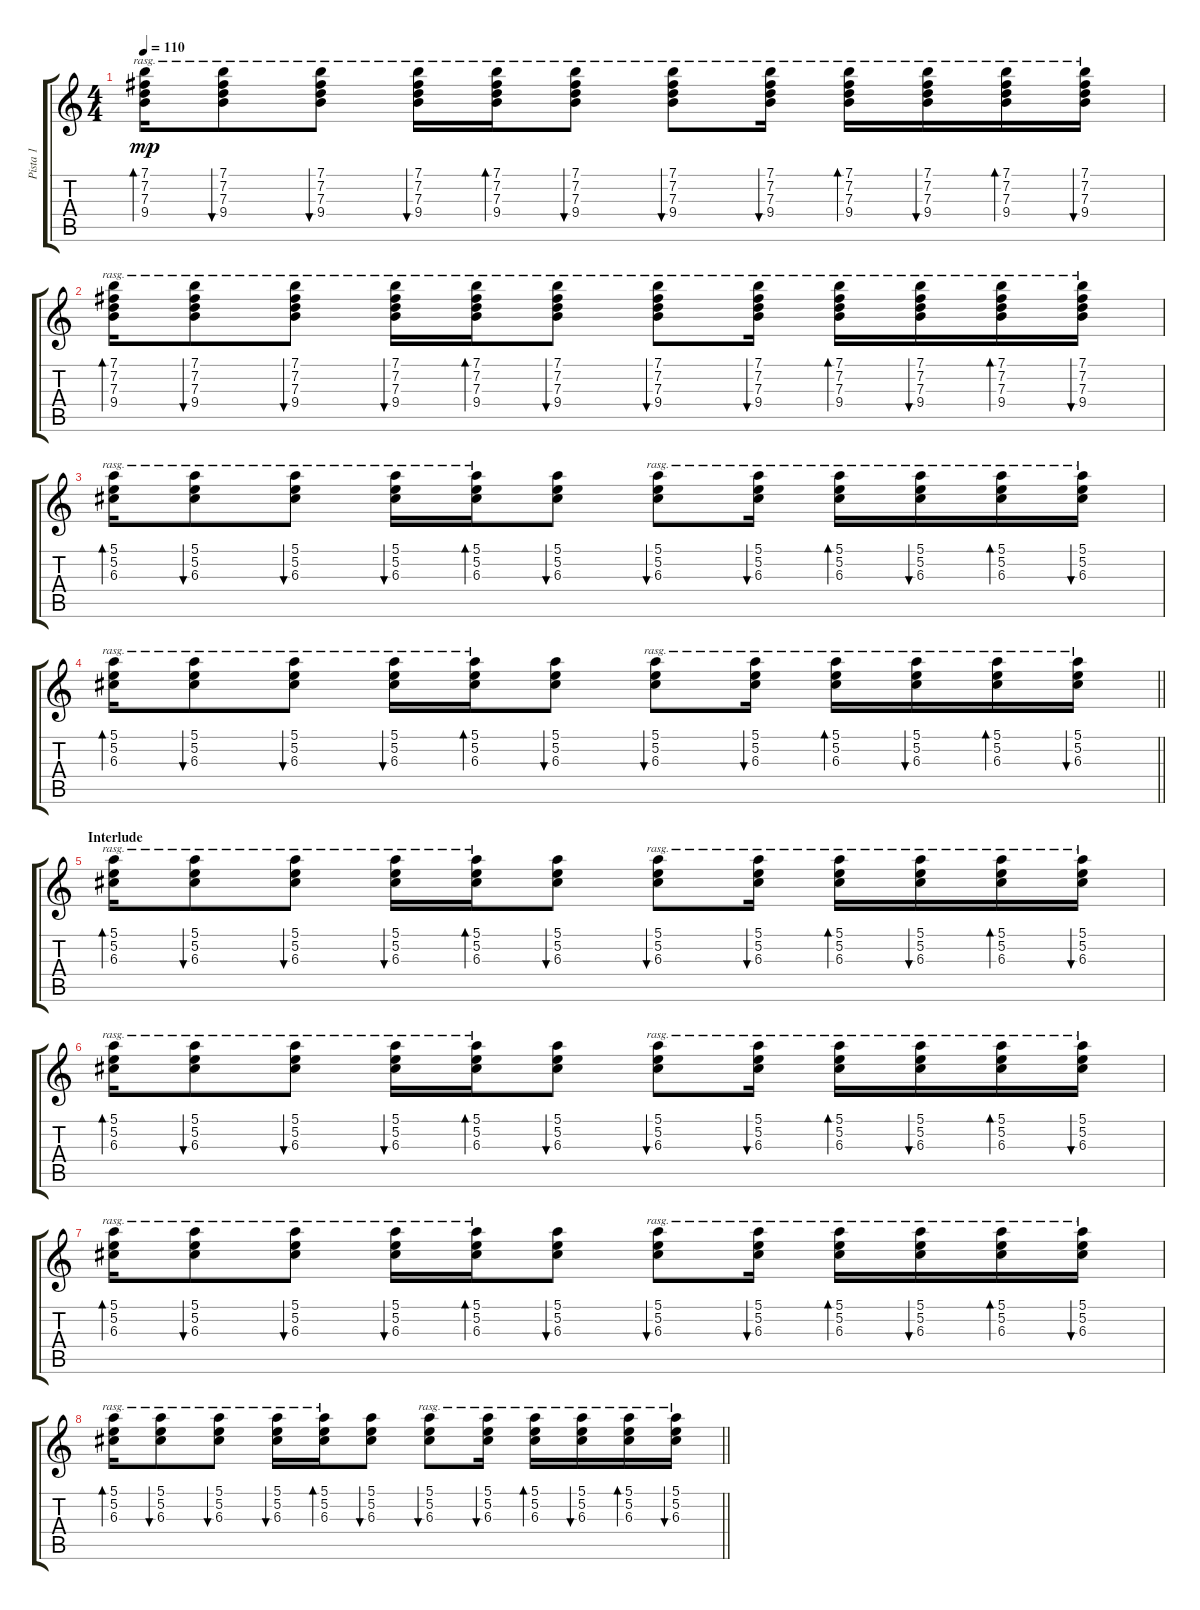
\track ("Pista 1" "Pista 1") {instrument electricguitarjazz}
\staff {score tabs}
\tuning (E4 B3 G3 D3 A2 E2) {hide}
\ts (4 4)
\tempo 110
\clef g2
\ks c
(7.1 7.2 7.3 9.4).16{bd 30 rasg ii dy mp} (7.1 7.2 7.3 9.4).8{bu 120 rasg ii} (7.1 7.2 7.3 9.4).8{bu 120 rasg ii} (7.1 7.2 7.3 9.4).16{bu 120 rasg ii} (7.1 7.2 7.3 9.4).16{bd 120 rasg ii} (7.1 7.2 7.3 9.4).8{bu 120 rasg ii} (7.1 7.2 7.3 9.4).8{bu 120 rasg ii} (7.1 7.2 7.3 9.4).16{bu 120 rasg ii} (7.1 7.2 7.3 9.4).16{bd 120 rasg ii} (7.1 7.2 7.3 9.4).16{bu 120 rasg ii} (7.1 7.2 7.3 9.4).16{bd 120 rasg ii} (7.1 7.2 7.3 9.4).16{bu 120 rasg ii} |
(7.1 7.2 7.3 9.4).16{bd 30 rasg ii} (7.1 7.2 7.3 9.4).8{bu 120 rasg ii} (7.1 7.2 7.3 9.4).8{bu 120 rasg ii} (7.1 7.2 7.3 9.4).16{bu 120 rasg ii} (7.1 7.2 7.3 9.4).16{bd 120 rasg ii} (7.1 7.2 7.3 9.4).8{bu 120 rasg ii} (7.1 7.2 7.3 9.4).8{bu 120 rasg ii} (7.1 7.2 7.3 9.4).16{bu 120 rasg ii} (7.1 7.2 7.3 9.4).16{bd 120 rasg ii} (7.1 7.2 7.3 9.4).16{bu 120 rasg ii} (7.1 7.2 7.3 9.4).16{bd 120 rasg ii} (7.1 7.2 7.3 9.4).16{bu 120 rasg ii} |
(5.1 5.2 6.3).16{bd 60 rasg ii} (5.1 5.2 6.3).8{bu 120 rasg ii} (5.1 5.2 6.3).8{bu 120 rasg ii} (5.1 5.2 6.3).16{bu 60 rasg ii} (5.1 5.2 6.3).16{bd 240 rasg ii} (5.1 5.2 6.3).8{bu 60} (5.1 5.2 6.3).8{bu 120 rasg ii} (5.1 5.2 6.3).16{bu 60 rasg ii} (5.1 5.2 6.3).16{bd 240 rasg ii} (5.1 5.2 6.3).16{bu 120 rasg ii} (5.1 5.2 6.3).16{bd 240 rasg ii} (5.1 5.2 6.3).16{bu 120 rasg ii} |
\barLineRight lightlight
(5.1 5.2 6.3).16{bd 60 rasg ii} (5.1 5.2 6.3).8{bu 120 rasg ii} (5.1 5.2 6.3).8{bu 120 rasg ii} (5.1 5.2 6.3).16{bu 60 rasg ii} (5.1 5.2 6.3).16{bd 240 rasg ii} (5.1 5.2 6.3).8{bu 60} (5.1 5.2 6.3).8{bu 120 rasg ii} (5.1 5.2 6.3).16{bu 60 rasg ii} (5.1 5.2 6.3).16{bd 240 rasg ii} (5.1 5.2 6.3).16{bu 120 rasg ii} (5.1 5.2 6.3).16{bd 240 rasg ii} (5.1 5.2 6.3).16{bu 120 rasg ii} |
\section ("" "Interlude")
(5.1 5.2 6.3).16{bd 60 rasg ii instrument distortionguitar} (5.1 5.2 6.3).8{bu 120 rasg ii} (5.1 5.2 6.3).8{bu 120 rasg ii} (5.1 5.2 6.3).16{bu 60 rasg ii} (5.1 5.2 6.3).16{bd 240 rasg ii} (5.1 5.2 6.3).8{bu 60} (5.1 5.2 6.3).8{bu 120 rasg ii} (5.1 5.2 6.3).16{bu 60 rasg ii} (5.1 5.2 6.3).16{bd 240 rasg ii} (5.1 5.2 6.3).16{bu 120 rasg ii} (5.1 5.2 6.3).16{bd 240 rasg ii} (5.1 5.2 6.3).16{bu 120 rasg ii} |
(5.1 5.2 6.3).16{bd 60 rasg ii} (5.1 5.2 6.3).8{bu 120 rasg ii} (5.1 5.2 6.3).8{bu 120 rasg ii} (5.1 5.2 6.3).16{bu 60 rasg ii} (5.1 5.2 6.3).16{bd 240 rasg ii} (5.1 5.2 6.3).8{bu 60} (5.1 5.2 6.3).8{bu 120 rasg ii} (5.1 5.2 6.3).16{bu 60 rasg ii} (5.1 5.2 6.3).16{bd 240 rasg ii} (5.1 5.2 6.3).16{bu 120 rasg ii} (5.1 5.2 6.3).16{bd 240 rasg ii} (5.1 5.2 6.3).16{bu 120 rasg ii} |
(5.1 5.2 6.3).16{bd 60 rasg ii} (5.1 5.2 6.3).8{bu 120 rasg ii} (5.1 5.2 6.3).8{bu 120 rasg ii} (5.1 5.2 6.3).16{bu 60 rasg ii} (5.1 5.2 6.3).16{bd 240 rasg ii} (5.1 5.2 6.3).8{bu 60} (5.1 5.2 6.3).8{bu 120 rasg ii} (5.1 5.2 6.3).16{bu 60 rasg ii} (5.1 5.2 6.3).16{bd 240 rasg ii} (5.1 5.2 6.3).16{bu 120 rasg ii} (5.1 5.2 6.3).16{bd 240 rasg ii} (5.1 5.2 6.3).16{bu 120 rasg ii} |
\barLineRight lightlight
(5.1 5.2 6.3).16{bd 60 rasg ii} (5.1 5.2 6.3).8{bu 120 rasg ii} (5.1 5.2 6.3).8{bu 120 rasg ii} (5.1 5.2 6.3).16{bu 60 rasg ii} (5.1 5.2 6.3).16{bd 240 rasg ii} (5.1 5.2 6.3).8{bu 60} (5.1 5.2 6.3).8{bu 120 rasg ii} (5.1 5.2 6.3).16{bu 60 rasg ii} (5.1 5.2 6.3).16{bd 240 rasg ii} (5.1 5.2 6.3).16{bu 120 rasg ii} (5.1 5.2 6.3).16{bd 240 rasg ii} (5.1 5.2 6.3).16{bu 120 rasg ii}
